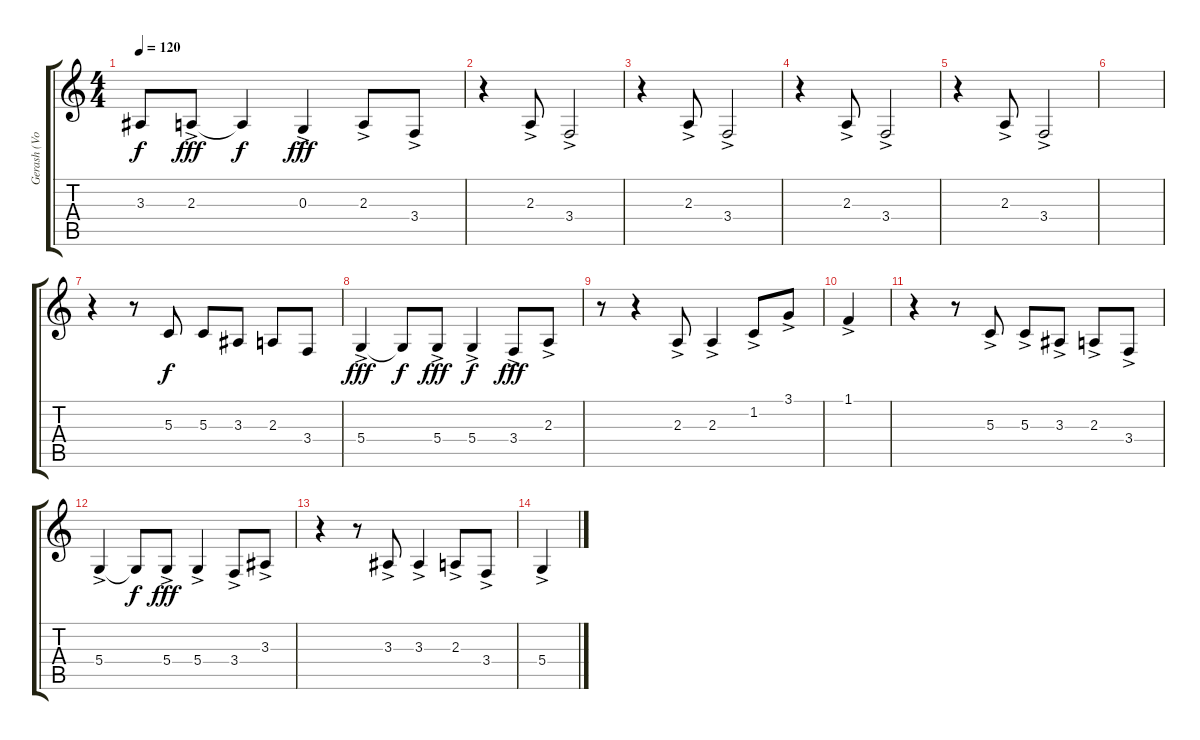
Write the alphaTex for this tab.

\track ("Gerash (Vokal)" "Gerash (Vo") {instrument synthbrass2}
\staff {score tabs}
\tuning (E4 B3 G3 D3 A2 E2) {hide}
\ts (4 4)
\tempo 120
\clef g2
\ks c
3.3{t}.8{dy f} 2.3{ac}.8{dy fff} 2.3{t}.4{dy f} 0.3{ac}.4{dy fff} 2.3{ac}.8 3.4{ac}.8 |
r.4 2.3{ac}.8 3.4{ac}.2 |
r.4 2.3{ac}.8 3.4{ac}.2 |
r.4 2.3{ac}.8 3.4{ac}.2 |
r.4 2.3{ac}.8 3.4{ac}.2 |
|
r.4 r.8 5.3.8{dy f} 5.3.8 3.3.8 2.3.8 3.4.8 |
5.4{ac}.4{dy fff} 5.4{t}.8{dy f} 5.4{ac}.8{dy fff} 5.4{ac}.4{dy f} 3.4{ac}.8{dy fff} 2.3{ac}.8 |
r.8 r.4 2.3{ac}.8 2.3{ac}.4 1.2{ac}.8 3.1{ac}.8 |
1.1{ac}.4 |
r.4 r.8 5.3{ac}.8 5.3{ac}.8 3.3{ac}.8 2.3{ac}.8 3.4{ac}.8 |
5.4{ac}.4 5.4{t}.8{dy f} 5.4{ac}.8{dy fff} 5.4{ac}.4 3.4{ac}.8 3.3{ac}.8 |
r.4 r.8 3.3{ac}.8 3.3{ac}.4 2.3{ac}.8 3.4{ac}.8 |
5.4{ac}.4
